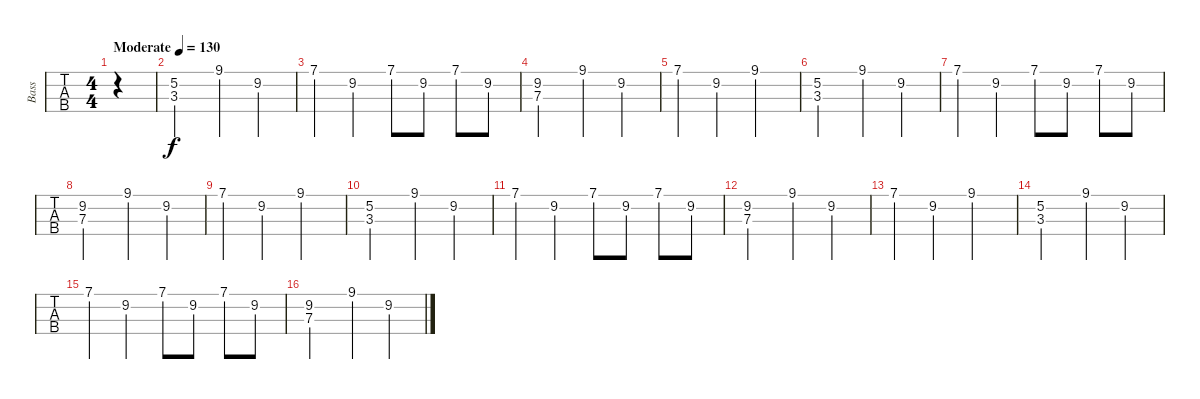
\track ("Bass" "Bass") {instrument electricbassfinger}
\staff {tabs}
\tuning (G2 D2 A1 E1) {hide}
\ts (4 4)
\tempo (130 "Moderate")
\clef f4
\ks c
|
(5.2 3.3).2 9.1.4 9.2.4 |
7.1.4 9.2.4 7.1.8 9.2.8 7.1.8 9.2.8 |
(9.2 7.3).2 9.1.4 9.2.4 |
7.1.4 9.2.4 9.1.2 |
(5.2 3.3).2 9.1.4 9.2.4 |
7.1.4 9.2.4 7.1.8 9.2.8 7.1.8 9.2.8 |
(9.2 7.3).2 9.1.4 9.2.4 |
7.1.4 9.2.4 9.1.2 |
(5.2 3.3).2 9.1.4 9.2.4 |
7.1.4 9.2.4 7.1.8 9.2.8 7.1.8 9.2.8 |
(9.2 7.3).2 9.1.4 9.2.4 |
7.1.4 9.2.4 9.1.2 |
(5.2 3.3).2 9.1.4 9.2.4 |
7.1.4 9.2.4 7.1.8 9.2.8 7.1.8 9.2.8 |
(9.2 7.3).2 9.1.4 9.2.4
